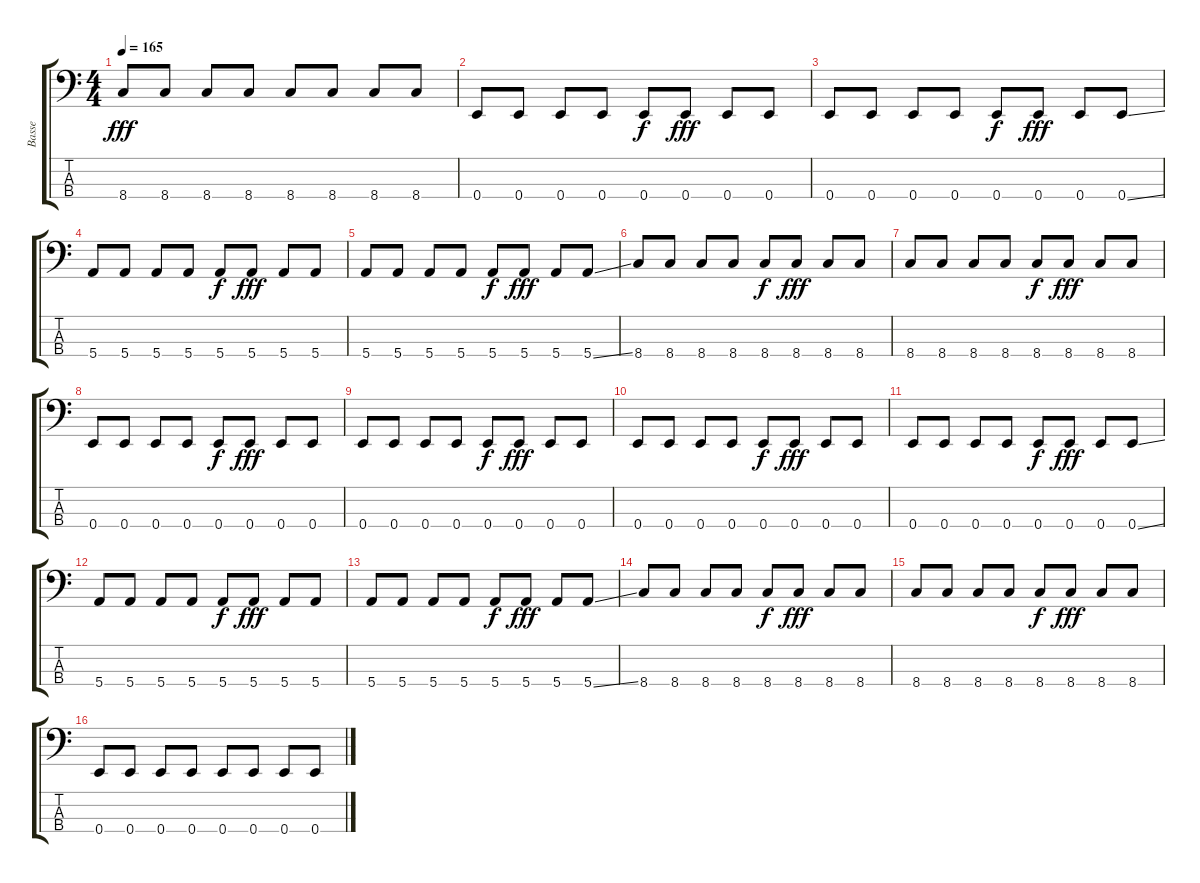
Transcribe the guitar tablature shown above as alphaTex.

\track ("Basse" "Basse") {instrument electricbasspick}
\staff {score tabs}
\tuning (G2 D2 A1 E1) {hide}
\ts (4 4)
\tempo 165
\clef f4
\ks c
8.4.8{dy fff} 8.4.8 8.4.8 8.4.8 8.4.8 8.4.8 8.4.8 8.4.8 |
0.4.8 0.4.8 0.4.8 0.4.8 0.4.8{dy f} 0.4.8{dy fff} 0.4.8 0.4.8 |
0.4.8 0.4.8 0.4.8 0.4.8 0.4.8{dy f} 0.4.8{dy fff} 0.4.8 0.4{ss}.8 |
5.4.8 5.4.8 5.4.8 5.4.8 5.4.8{dy f} 5.4.8{dy fff} 5.4.8 5.4.8 |
5.4.8 5.4.8 5.4.8 5.4.8 5.4.8{dy f} 5.4.8{dy fff} 5.4.8 5.4{ss}.8 |
8.4.8 8.4.8 8.4.8 8.4.8 8.4.8{dy f} 8.4.8{dy fff} 8.4.8 8.4.8 |
8.4.8 8.4.8 8.4.8 8.4.8 8.4.8{dy f} 8.4.8{dy fff} 8.4.8 8.4.8 |
0.4.8 0.4.8 0.4.8 0.4.8 0.4.8{dy f} 0.4.8{dy fff} 0.4.8 0.4.8 |
0.4.8 0.4.8 0.4.8 0.4.8 0.4.8{dy f} 0.4.8{dy fff} 0.4.8 0.4.8 |
0.4.8 0.4.8 0.4.8 0.4.8 0.4.8{dy f} 0.4.8{dy fff} 0.4.8 0.4.8 |
0.4.8 0.4.8 0.4.8 0.4.8 0.4.8{dy f} 0.4.8{dy fff} 0.4.8 0.4{ss}.8 |
5.4.8 5.4.8 5.4.8 5.4.8 5.4.8{dy f} 5.4.8{dy fff} 5.4.8 5.4.8 |
5.4.8 5.4.8 5.4.8 5.4.8 5.4.8{dy f} 5.4.8{dy fff} 5.4.8 5.4{ss}.8 |
8.4.8 8.4.8 8.4.8 8.4.8 8.4.8{dy f} 8.4.8{dy fff} 8.4.8 8.4.8 |
8.4.8 8.4.8 8.4.8 8.4.8 8.4.8{dy f} 8.4.8{dy fff} 8.4.8 8.4.8 |
0.4.8 0.4.8 0.4.8 0.4.8 0.4.8 0.4.8 0.4.8 0.4.8
